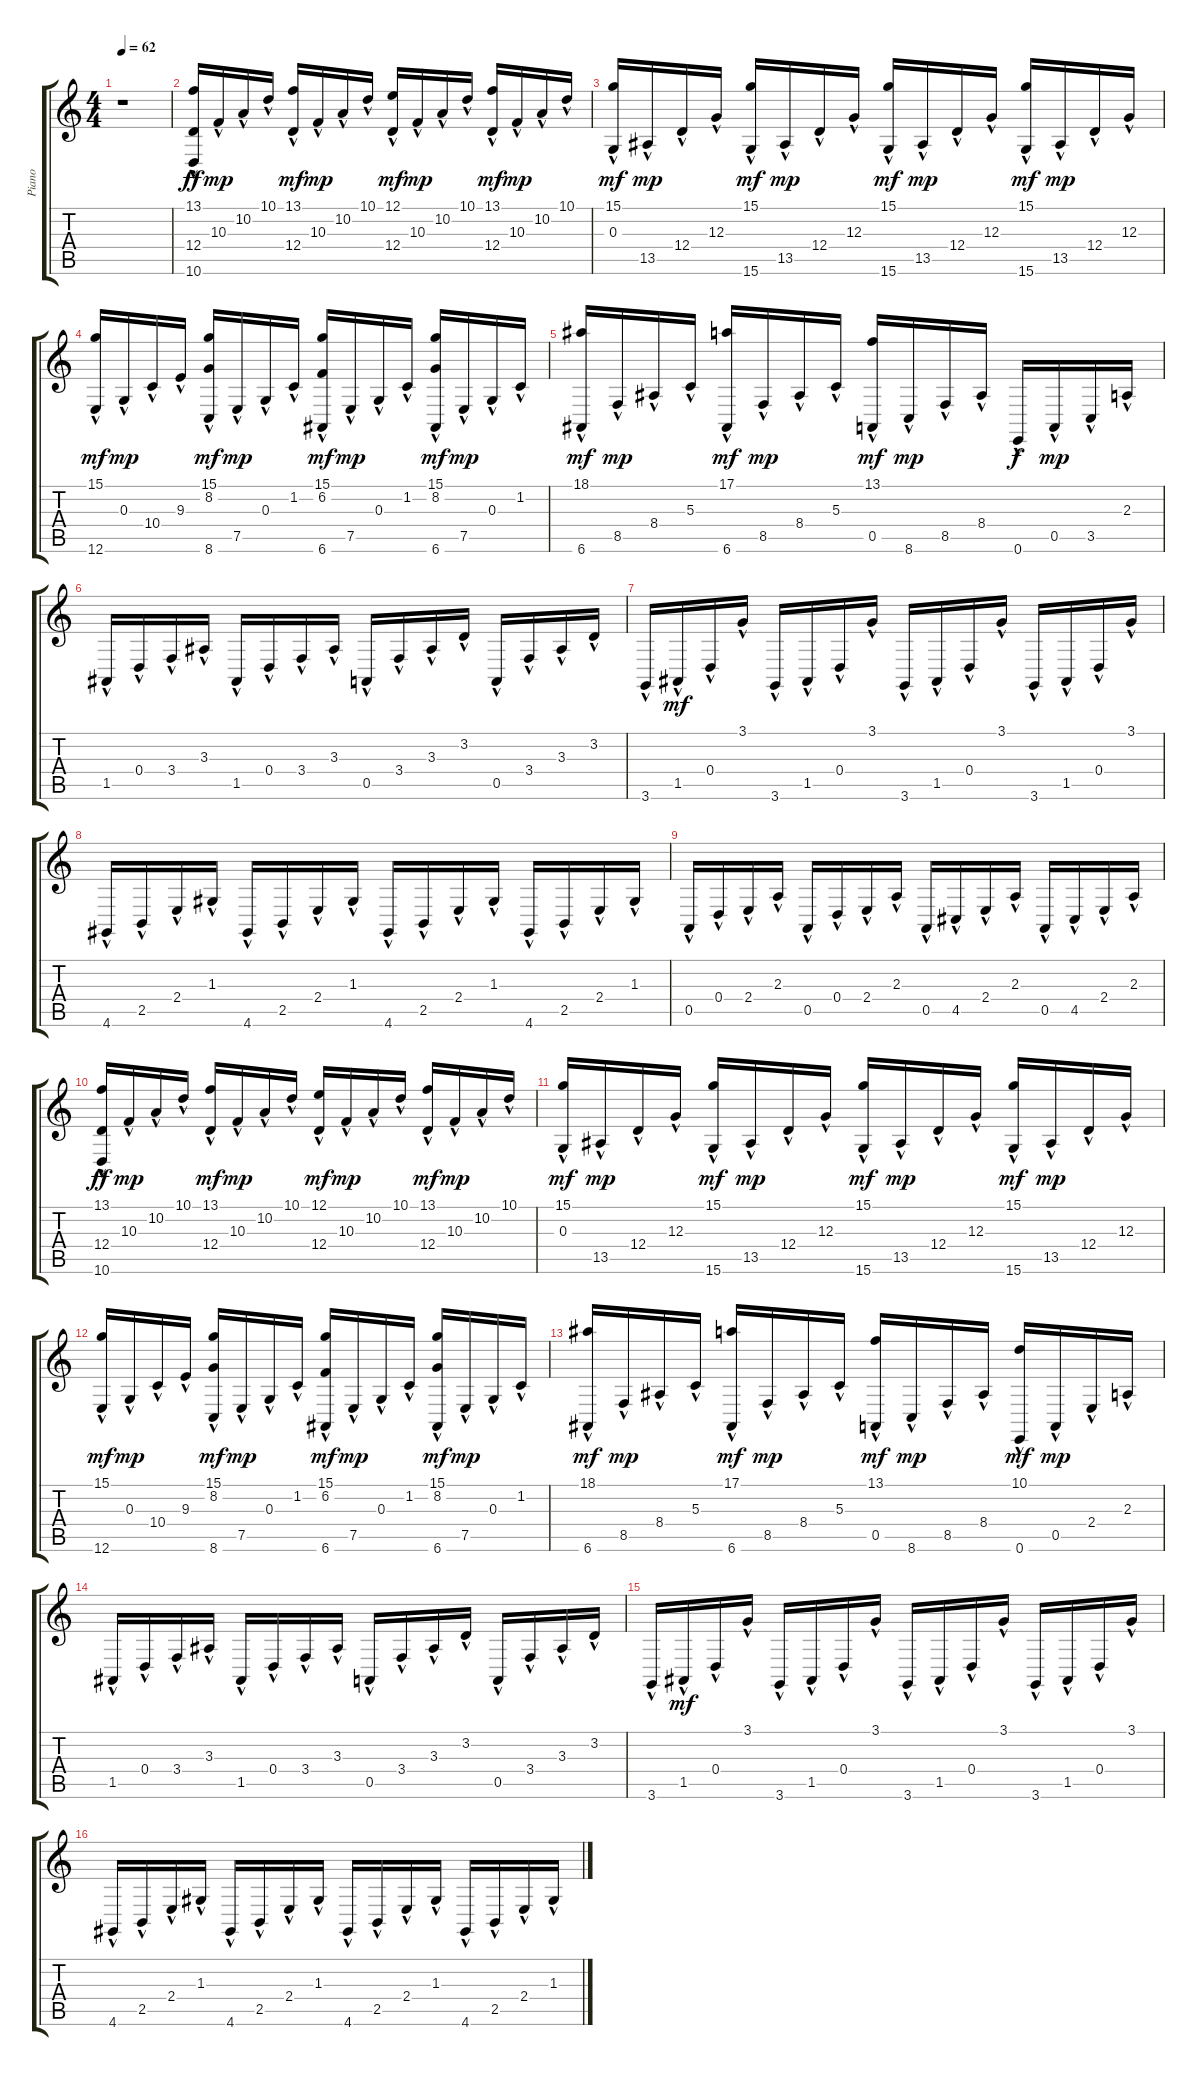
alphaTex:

\track ("Piano" "Piano") {instrument brightacousticpiano}
\staff {score tabs}
\tuning (E4 B3 G3 D3 A2 E2) {hide}
\ts (4 4)
\tempo 62
\clef g2
\ks c
r.1{dy ff instrument brightacousticpiano} |
(13.1{hac} 12.4{hac} 10.6).16 10.3{hac}.16{dy mp} 10.2{hac}.16 10.1{hac}.16 (13.1{hac} 12.4{hac}).16{dy mf} 10.3{hac}.16{dy mp} 10.2{hac}.16 10.1{hac}.16 (12.1{hac} 12.4{hac}).16{dy mf} 10.3{hac}.16{dy mp} 10.2{hac}.16 10.1{hac}.16 (13.1{hac} 12.4{hac}).16{dy mf} 10.3{hac}.16{dy mp} 10.2{hac}.16 10.1{hac}.16 |
(15.1{hac} 0.3{hac}).16{dy mf} 13.5{hac}.16{dy mp} 12.4{hac}.16 12.3{hac}.16 (15.1{hac} 15.6{hac}).16{dy mf} 13.5{hac}.16{dy mp} 12.4{hac}.16 12.3{hac}.16 (15.1{hac} 15.6{hac}).16{dy mf} 13.5{hac}.16{dy mp} 12.4{hac}.16 12.3{hac}.16 (15.1{hac} 15.6{hac}).16{dy mf} 13.5{hac}.16{dy mp} 12.4{hac}.16 12.3{hac}.16 |
(15.1{hac} 12.6{hac}).16{dy mf} 0.3{hac}.16{dy mp} 10.4{hac}.16 9.3{hac}.16 (15.1{hac} 8.2{hac} 8.6{hac}).16{dy mf} 7.5{hac}.16{dy mp} 0.3{hac}.16 1.2{hac}.16 (15.1{hac} 6.2{hac} 6.6{hac}).16{dy mf} 7.5{hac}.16{dy mp} 0.3{hac}.16 1.2{hac}.16 (15.1{hac} 8.2{hac} 6.6{hac}).16{dy mf} 7.5{hac}.16{dy mp} 0.3{hac}.16 1.2{hac}.16 |
(18.1{hac} 6.6{hac}).16{dy mf} 8.5{hac}.16{dy mp} 8.4{hac}.16 5.3{hac}.16 (17.1{hac} 6.6{hac}).16{dy mf} 8.5{hac}.16{dy mp} 8.4{hac}.16 5.3{hac}.16 (13.1{hac} 0.5{hac}).16{dy mf} 8.6{hac}.16{dy mp} 8.5{hac}.16 8.4{hac}.16 0.6{hac}.16{dy f} 0.5{hac}.16{dy mp} 3.5{hac}.16 2.3{hac}.16 |
1.5{hac}.16 0.4{hac}.16 3.4{hac}.16 3.3{hac}.16 1.5{hac}.16 0.4{hac}.16 3.4{hac}.16 3.3{hac}.16 0.5{hac}.16 3.4{hac}.16 3.3{hac}.16 3.2{hac}.16 0.5{hac}.16 3.4{hac}.16 3.3{hac}.16 3.2{hac}.16 |
3.6{hac}.16 1.5{hac}.16{dy mf} 0.4{hac}.16 3.1{hac}.16 3.6{hac}.16 1.5{hac}.16 0.4{hac}.16 3.1{hac}.16 3.6{hac}.16 1.5{hac}.16 0.4{hac}.16 3.1{hac}.16 3.6{hac}.16 1.5{hac}.16 0.4{hac}.16 3.1{hac}.16 |
4.6{hac}.16 2.5{hac}.16 2.4{hac}.16 1.3{hac}.16 4.6{hac}.16 2.5{hac}.16 2.4{hac}.16 1.3{hac}.16 4.6{hac}.16 2.5{hac}.16 2.4{hac}.16 1.3{hac}.16 4.6{hac}.16 2.5{hac}.16 2.4{hac}.16 1.3{hac}.16 |
0.5{hac}.16 0.4{hac}.16 2.4{hac}.16 2.3{hac}.16 0.5{hac}.16 0.4{hac}.16 2.4{hac}.16 2.3{hac}.16 0.5{hac}.16 4.5{hac}.16 2.4{hac}.16 2.3{hac}.16 0.5{hac}.16 4.5{hac}.16 2.4{hac}.16 2.3{hac}.16 |
(13.1{hac} 12.4{hac} 10.6).16{dy ff} 10.3{hac}.16{dy mp} 10.2{hac}.16 10.1{hac}.16 (13.1{hac} 12.4{hac}).16{dy mf} 10.3{hac}.16{dy mp} 10.2{hac}.16 10.1{hac}.16 (12.1{hac} 12.4{hac}).16{dy mf} 10.3{hac}.16{dy mp} 10.2{hac}.16 10.1{hac}.16 (13.1{hac} 12.4{hac}).16{dy mf} 10.3{hac}.16{dy mp} 10.2{hac}.16 10.1{hac}.16 |
(15.1{hac} 0.3{hac}).16{dy mf} 13.5{hac}.16{dy mp} 12.4{hac}.16 12.3{hac}.16 (15.1{hac} 15.6{hac}).16{dy mf} 13.5{hac}.16{dy mp} 12.4{hac}.16 12.3{hac}.16 (15.1{hac} 15.6{hac}).16{dy mf} 13.5{hac}.16{dy mp} 12.4{hac}.16 12.3{hac}.16 (15.1{hac} 15.6{hac}).16{dy mf} 13.5{hac}.16{dy mp} 12.4{hac}.16 12.3{hac}.16 |
(15.1{hac} 12.6{hac}).16{dy mf} 0.3{hac}.16{dy mp} 10.4{hac}.16 9.3{hac}.16 (15.1{hac} 8.2{hac} 8.6{hac}).16{dy mf} 7.5{hac}.16{dy mp} 0.3{hac}.16 1.2{hac}.16 (15.1{hac} 6.2{hac} 6.6{hac}).16{dy mf} 7.5{hac}.16{dy mp} 0.3{hac}.16 1.2{hac}.16 (15.1{hac} 8.2{hac} 6.6{hac}).16{dy mf} 7.5{hac}.16{dy mp} 0.3{hac}.16 1.2{hac}.16 |
(18.1{hac} 6.6{hac}).16{dy mf} 8.5{hac}.16{dy mp} 8.4{hac}.16 5.3{hac}.16 (17.1{hac} 6.6{hac}).16{dy mf} 8.5{hac}.16{dy mp} 8.4{hac}.16 5.3{hac}.16 (13.1{hac} 0.5{hac}).16{dy mf} 8.6{hac}.16{dy mp} 8.5{hac}.16 8.4{hac}.16 (10.1{hac} 0.6{hac}).16{dy mf} 0.5{hac}.16{dy mp} 2.4{hac}.16 2.3{hac}.16 |
1.5{hac}.16 0.4{hac}.16 3.4{hac}.16 3.3{hac}.16 1.5{hac}.16 0.4{hac}.16 3.4{hac}.16 3.3{hac}.16 0.5{hac}.16 3.4{hac}.16 3.3{hac}.16 3.2{hac}.16 0.5{hac}.16 3.4{hac}.16 3.3{hac}.16 3.2{hac}.16 |
3.6{hac}.16 1.5{hac}.16{dy mf} 0.4{hac}.16 3.1{hac}.16 3.6{hac}.16 1.5{hac}.16 0.4{hac}.16 3.1{hac}.16 3.6{hac}.16 1.5{hac}.16 0.4{hac}.16 3.1{hac}.16 3.6{hac}.16 1.5{hac}.16 0.4{hac}.16 3.1{hac}.16 |
4.6{hac}.16 2.5{hac}.16 2.4{hac}.16 1.3{hac}.16 4.6{hac}.16 2.5{hac}.16 2.4{hac}.16 1.3{hac}.16 4.6{hac}.16 2.5{hac}.16 2.4{hac}.16 1.3{hac}.16 4.6{hac}.16 2.5{hac}.16 2.4{hac}.16 1.3{hac}.16
